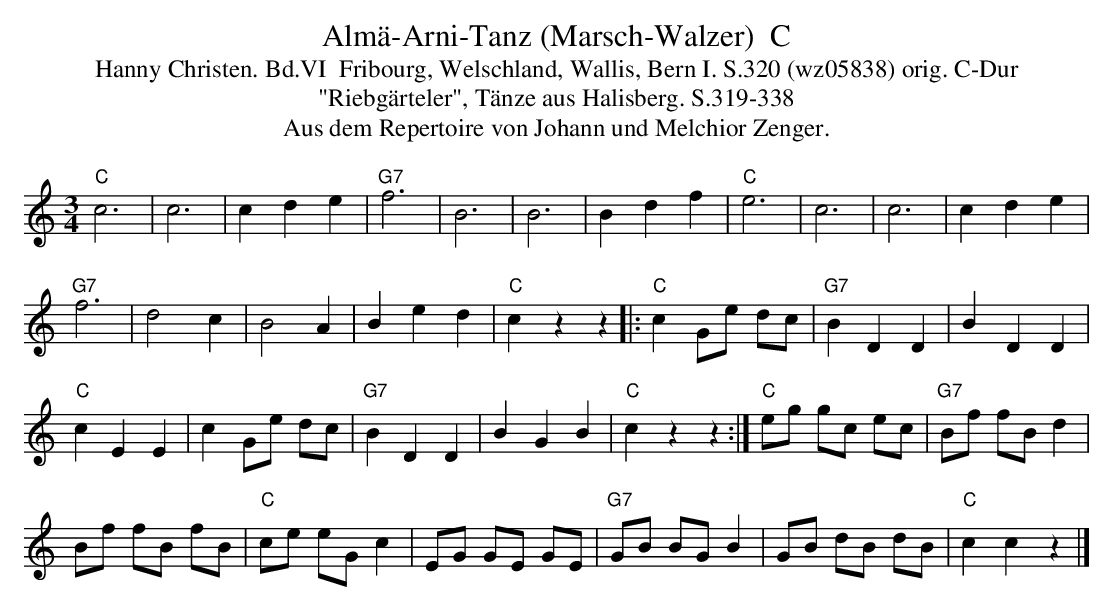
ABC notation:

X:1
T:Alm\"a-Arni-Tanz (Marsch-Walzer)  C
T:Hanny Christen. Bd.VI  Fribourg, Welschland, Wallis, Bern I. S.320 (wz05838) orig. C-Dur
T: "Riebg\"arteler", T\"anze aus Halisberg. S.319-338
T: Aus dem Repertoire von Johann und Melchior Zenger.
M:3/4
L:1/4
K:C %%MIDI gchordon
"C"c3 | c3 | cde | "G7"f3 | B3 | B3 | Bdf | "C"e3 | c3 | c3 | cde |
"G7"f3 | d2c | B2A | Bed | "C"czz |: [L:1/8] "C"c2 Ge dc | "G7"B2D2D2 | B2D2D2 |
"C"c2E2E2 | c2Ge dc | "G7"B2D2D2 | B2G2B2 | "C"c2z2z2 :| "C"eg gc ec | "G7"Bf fB d2 |
Bf fB fB | "C"ce eGc2 | EG GE GE | "G7"GB BGB2 | GB dB dB | "C"c2c2z2 |]
